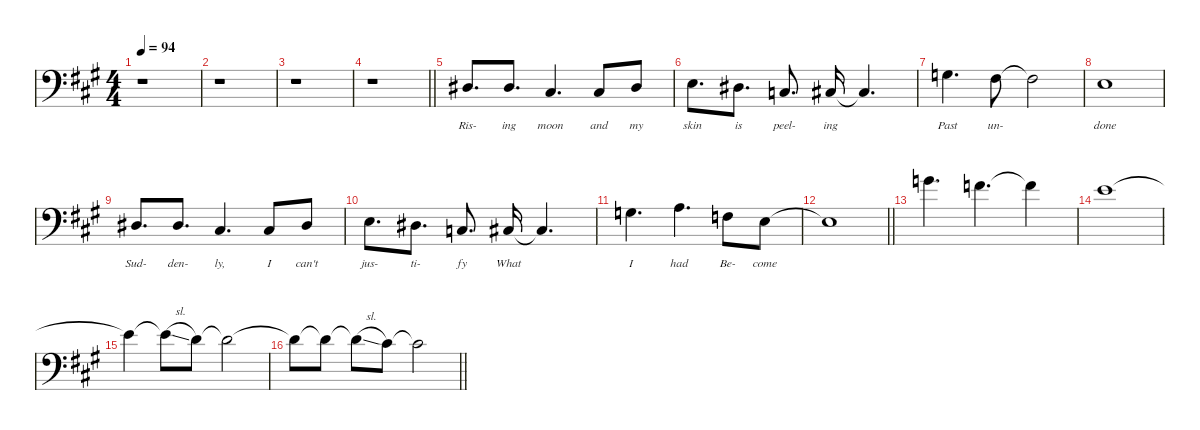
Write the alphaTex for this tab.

\defaultSystemsLayout 4
\hideDynamics
\bracketExtendMode nobrackets
\singleTrackTrackNamePolicy hidden
\multiTrackTrackNamePolicy hidden
\firstSystemTrackNameMode fullname
\firstSystemTrackNameOrientation horizontal
\otherSystemsTrackNameOrientation horizontal
\track ("Voice" "led.synth.") {defaultSystemsLayout 16 instrument lead6voice}
\staff {score}
\tuning (E4 B3 G3 D3 A2 E2)
\ts (4 4)
\tempo 94
\clef f4
\ks a
r.1{dy f beam Down} |
r.1{beam Down} |
r.1{beam Down} |
\barLineRight lightlight
r.1{beam Down} |
11.6{acc #}.8{d lyrics (0 "") lyrics (1 "Ris-") lyrics (2 "") lyrics (3 "") lyrics (4 "") dy mp beam Up} 11.6{acc #}.8{d lyrics (0 "") lyrics (1 "ing") lyrics (2 "") lyrics (3 "") lyrics (4 "") beam Up} 9.6{acc #}.4{d lyrics (0 "") lyrics (1 "moon") lyrics (2 "") lyrics (3 "") lyrics (4 "") beam Up} 9.6{acc #}.8{lyrics (0 "") lyrics (1 "and") lyrics (2 "") lyrics (3 "") lyrics (4 "") beam Up} 11.6{acc #}.8{lyrics (0 "") lyrics (1 "my") lyrics (2 "") lyrics (3 "") lyrics (4 "") beam Up} |
12.6{acc forcenatural}.8{d lyrics (0 "") lyrics (1 "skin") lyrics (2 "") lyrics (3 "") lyrics (4 "") beam Down} 11.6{acc #}.8{d lyrics (0 "") lyrics (1 "is") lyrics (2 "") lyrics (3 "") lyrics (4 "") beam Down} 8.6{acc forcenatural}.8{d lyrics (0 "") lyrics (1 "peel-") lyrics (2 "") lyrics (3 "") lyrics (4 "") beam Up} 9.6{acc #}.16{lyrics (0 "") lyrics (1 "ing") lyrics (2 "") lyrics (3 "") lyrics (4 "") beam Up} 9.6{t acc #}.4{d beam Up} |
10.5{acc forcenatural}.4{d lyrics (0 "") lyrics (1 "Past") lyrics (2 "") lyrics (3 "") lyrics (4 "") beam Down} 9.5{acc #}.8{lyrics (0 "") lyrics (1 "un-") lyrics (2 "") lyrics (3 "") lyrics (4 "") beam Down} 9.5{t acc #}.2{beam Down} |
7.5{acc forcenatural}.1{lyrics (0 "") lyrics (1 "done") lyrics (2 "") lyrics (3 "") lyrics (4 "") beam Down} |
11.6{acc #}.8{d lyrics (0 "") lyrics (1 "Sud-") lyrics (2 "") lyrics (3 "") lyrics (4 "") beam Up} 11.6{acc #}.8{d lyrics (0 "") lyrics (1 "den-") lyrics (2 "") lyrics (3 "") lyrics (4 "") beam Up} 9.6{acc #}.4{d lyrics (0 "") lyrics (1 "ly,") lyrics (2 "") lyrics (3 "") lyrics (4 "") beam Up} 9.6{acc #}.8{lyrics (0 "") lyrics (1 "I") lyrics (2 "") lyrics (3 "") lyrics (4 "") beam Up} 11.6{acc #}.8{lyrics (0 "") lyrics (1 "can't") lyrics (2 "") lyrics (3 "") lyrics (4 "") beam Up} |
12.6{acc forcenatural}.8{d lyrics (0 "") lyrics (1 "jus-") lyrics (2 "") lyrics (3 "") lyrics (4 "") beam Down} 11.6{acc #}.8{d lyrics (0 "") lyrics (1 "ti-") lyrics (2 "") lyrics (3 "") lyrics (4 "") beam Down} 8.6{acc forcenatural}.8{d lyrics (0 "") lyrics (1 "fy") lyrics (2 "") lyrics (3 "") lyrics (4 "") beam Up} 9.6{acc #}.16{lyrics (0 "") lyrics (1 "What") lyrics (2 "") lyrics (3 "") lyrics (4 "") beam Up} 9.6{t acc #}.4{d beam Up} |
10.5{acc forcenatural}.4{d lyrics (0 "") lyrics (1 "I") lyrics (2 "") lyrics (3 "") lyrics (4 "") beam Down} 12.5{acc forcenatural}.4{d lyrics (0 "") lyrics (1 "had") lyrics (2 "") lyrics (3 "") lyrics (4 "") beam Down} 8.5{acc forcenatural}.8{lyrics (0 "") lyrics (1 "Be-") lyrics (2 "") lyrics (3 "") lyrics (4 "") beam Down} 7.5{acc forcenatural}.8{lyrics (0 "") lyrics (1 "come") lyrics (2 "") lyrics (3 "") lyrics (4 "") beam Down} |
\barLineRight lightlight
7.5{t acc forcenatural}.1{beam Down} |
8.2{acc forcenatural}.4{d dy f beam Down} 6.2{acc forcenatural}.4{d beam Down} 6.2{t acc forcenatural}.4{beam Down} |
5.2{acc forcenatural}.1{beam Down} |
5.2{t acc forcenatural}.4{beam Down} 5.2{sl t acc forcenatural}.8{beam Down} 3.2{acc forcenatural}.8{beam Down} 3.2{t acc forcenatural}.2{beam Down} |
\barLineRight lightlight
3.2{t acc forcenatural}.8{beam Down} 3.2{t acc forcenatural}.8{beam Down} 3.2{sl t acc forcenatural}.8{beam Down} 2.2{acc #}.8{beam Down} 2.2{t acc #}.2{beam Down}
